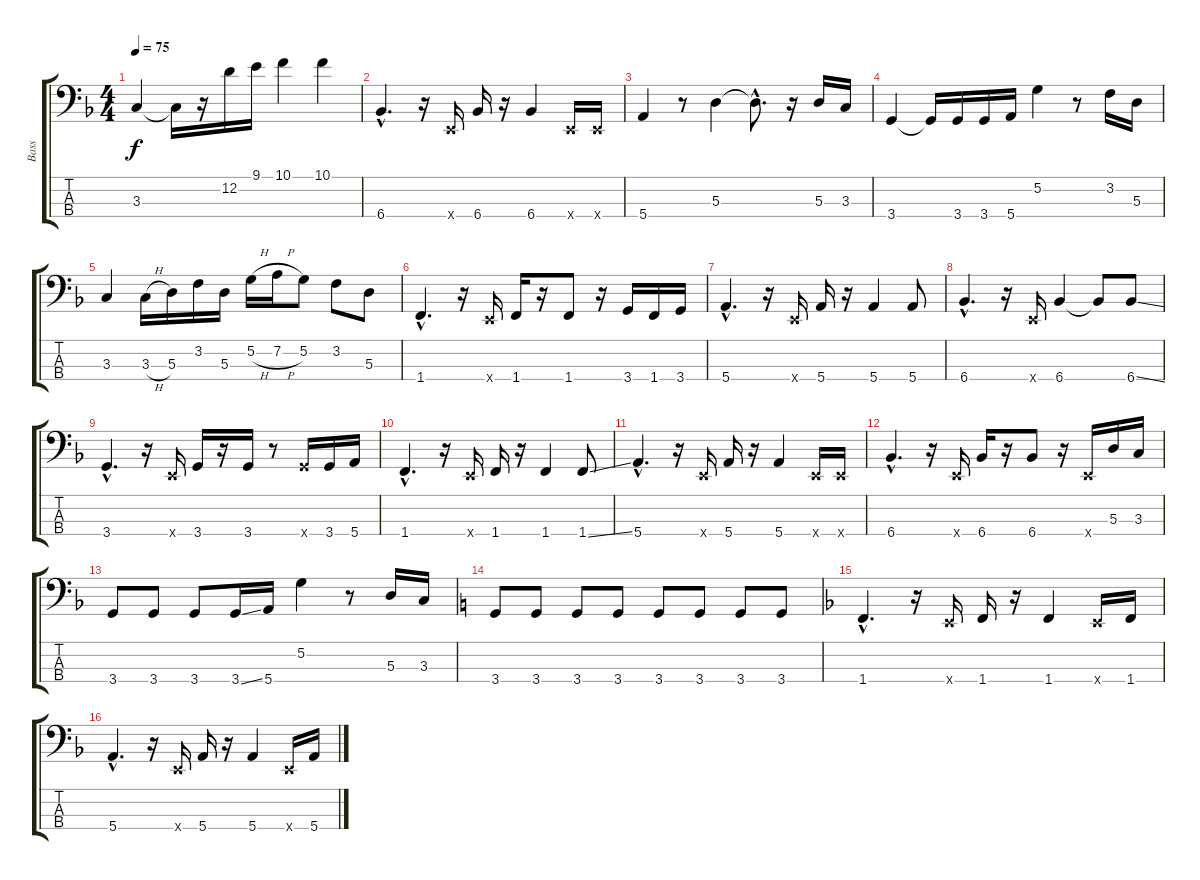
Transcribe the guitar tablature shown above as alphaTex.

\track ("Bass" "Bass") {instrument electricbassfinger}
\staff {score tabs}
\tuning (G2 D2 A1 E1) {hide}
\ts (4 4)
\tempo 75
\clef f4
\ks f
3.3.4{dy f} 3.3{t}.16 r.16 12.2.16 9.1.16 10.1.4 10.1.4 |
6.4{hac}.4{d} r.16 0.4{x}.16 6.4.16 r.16 6.4.4 0.4{x}.16 0.4{x}.16 |
5.4.4 r.8 5.3.4 5.3{hac t}.8{d} r.16 5.3.16 3.3.16 |
3.4.4 3.4{t}.16 3.4.16 3.4.16 5.4.16 5.2.4 r.8 3.2.16 5.3.16 |
3.3.4 3.3{h}.16 5.3.16 3.2.16 5.3.16 5.2{h}.16 7.2{h}.16 5.2.8 3.2.8 5.3.8 |
1.4{hac}.4{d} r.16 0.4{x}.16 1.4.16 r.16 1.4.8 r.16 3.4.16 1.4.16 3.4.16 |
5.4{hac}.4{d} r.16 0.4{x}.16 5.4.16 r.16 5.4.4 5.4.8 |
6.4{hac}.4{d} r.16 0.4{x}.16 6.4.4 6.4{t}.8 6.4{ss}.8 |
3.4{hac}.4{d} r.16 0.4{x}.16 3.4.16 r.16 3.4.16 r.8 3.4{x}.16 3.4.16 5.4.16 |
1.4{hac}.4{d} r.16 0.4{x}.16 1.4.16 r.16 1.4.4 1.4{ss}.8 |
5.4{hac}.4{d} r.16 0.4{x}.16 5.4.16 r.16 5.4.4 0.4{x}.16 0.4{x}.16 |
6.4{hac}.4{d} r.16 0.4{x}.16 6.4.16 r.16 6.4.8 r.16 0.4{x}.16 5.3.16 3.3.16 |
3.4.8 3.4.8 3.4.8 3.4{ss}.16 5.4.16 5.2.4 r.8 5.3.16 3.3.16 |
\ks c
3.4.8 3.4.8 3.4.8 3.4.8 3.4.8 3.4.8 3.4.8 3.4.8 |
\ks f
1.4{hac}.4{d} r.16 0.4{x}.16 1.4.16 r.16 1.4.4 0.4{x}.16 1.4.16 |
5.4{hac}.4{d} r.16 0.4{x}.16 5.4.16 r.16 5.4.4 0.4{x}.16 5.4.16
